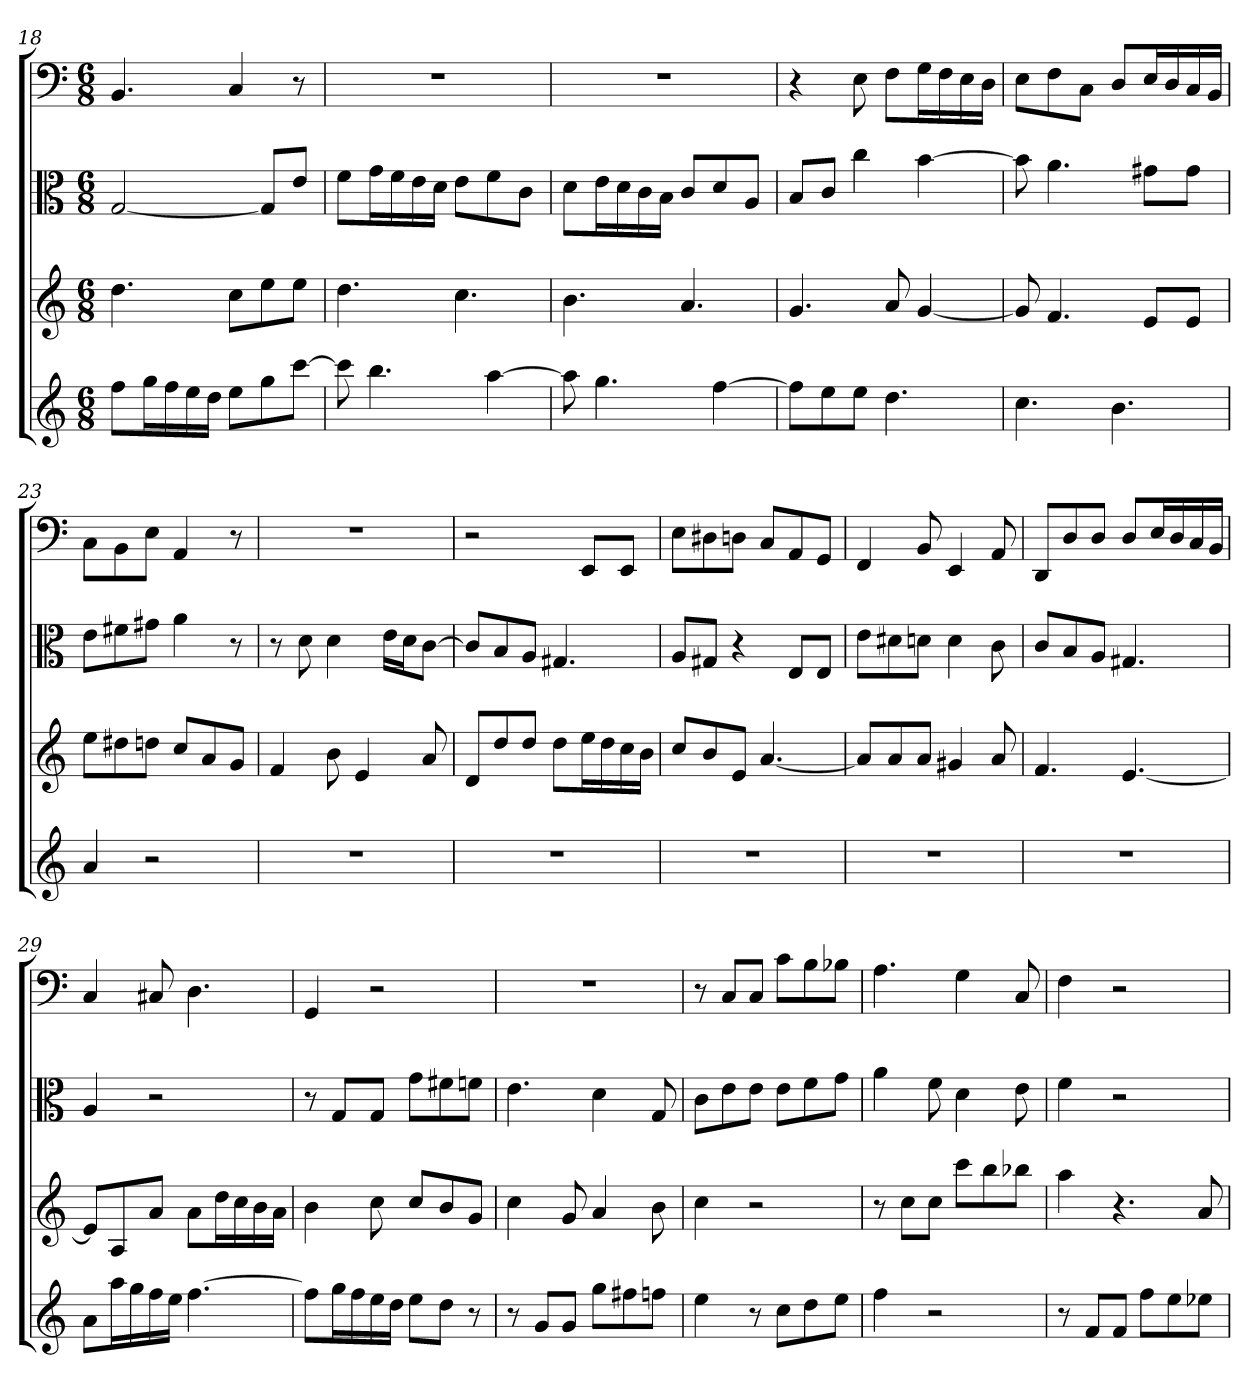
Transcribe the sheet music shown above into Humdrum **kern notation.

**kern	**kern	**kern	**kern
*part4	*part3	*part2	*part1
*staff4	*staff3	*staff2	*staff1
*	*	*clefC3	*clefF4
*k[]	*k[]	*k[]	*k[]
*C:	*C:	*C:	*C:
*M6/8	*M6/8	*M6/8	*M6/8
=18	=18	=18	=18
8ffL	4.dd	[2G	4.BB
16ggL	.	.	.
16ff	.	.	.
16ee	.	.	.
16ddJJ	.	.	.
8eeL	8ccL	.	4C
8gg	8ee	8G/L]	.
[8cccJ	8eeJ	8e/J	8r
=19	=19	=19	=19
8ccc]	4.dd	8f\L	2.r
4.bb	.	16g\L	.
.	.	16f\	.
.	.	16e\	.
.	.	16d\JJ	.
.	4.cc	8e\L	.
[4aa	.	8f\	.
.	.	8c\J	.
=20	=20	=20	=20
8aa]	4.b	8d\L	2.r
4.gg	.	16e\L	.
.	.	16d\	.
.	.	16c\	.
.	.	16B\JJ	.
.	4.a	8c/L	.
[4ff	.	8d/	.
.	.	8A/J	.
=21	=21	=21	=21
8ffL]	4.g	8B/L	4r
8ee	.	8c/J	.
8eeJ	.	4cc	8E
4.dd	8a	.	8F\L
.	[4g	[4b	16G\L
.	.	.	16F\
.	.	.	16E\
.	.	.	16D\JJ
=22	=22	=22	=22
4.cc	8g]	8b]	8E\L
.	4.f	4.a	8F\
.	.	.	8C\J
4.b	.	.	8D/L
.	8eL	8g#X\L	16E/L
.	.	.	16D/
.	8eJ	8g#\J	16C/
.	.	.	16BB/JJ
=23	=23	=23	=23
4a	8eeL	8e\L	8C\L
.	8dd#X	8f#X\	8BB\
2r	8ddnJ	8g#X\J	8E\J
.	8ccL	4a	4AA
.	8a	.	.
.	8gJ	8r	8r
=24	=24	=24	=24
2.r	4f	8r	2.r
.	.	8d	.
.	8b	4d	.
.	4e	.	.
.	.	16e\LL	.
.	.	16d\J	.
.	8a	[8c\J	.
=25	=25	=25	=25
2.r	8dL	8c/L]	2r
.	8dd	8B/	.
.	8ddJ	8A/J	.
.	8ddL	4.G#X	.
.	16eeL	.	8EE/L
.	16dd	.	.
.	16cc	.	8EE/J
.	16bJJ	.	.
=26	=26	=26	=26
2.r	8ccL	8A/L	8E\L
.	8b	8G#X/J	8D#X\
.	8eJ	4r	8Dn\J
.	[4.a	.	8C/L
.	.	8E/L	8AA/
.	.	8E/J	8GG/J
=27	=27	=27	=27
2.r	8aL]	8e\L	4FF
.	8a	8d#X\	.
.	8aJ	8dn\J	8BB
.	4g#X	4d	4EE
.	8a	8c	8AA
=28	=28	=28	=28
2.r	4.f	8c/L	8DD/L
.	.	8B/	8D/
.	.	8A/J	8D/J
.	[4.e	4.G#X	8D/L
.	.	.	16E/L
.	.	.	16D/
.	.	.	16C/
.	.	.	16BB/JJ
=29	=29	=29	=29
8aL	8eL]	4A	4C
16aaL	8A	.	.
16gg	.	.	.
16ff	8aJ	2r	8C#X
16eeJJ	.	.	.
[4.ff	8aL	.	4.D
.	16ddL	.	.
.	16cc	.	.
.	16b	.	.
.	16aJJ	.	.
=30	=30	=30	=30
8ffL]	4b	8r	4GG
16ggL	.	8G/L	.
16ff	.	.	.
16ee	8cc	8G/J	2r
16ddJJ	.	.	.
8eeL	8ccL	8g\L	.
8ddJ	8b	8f#X\	.
8r	8gJ	8fn\J	.
=31	=31	=31	=31
8r	4cc	4.e	2.r
8gL	.	.	.
8gJ	8g	.	.
8ggL	4a	4d	.
8ff#X	.	.	.
8ffnJ	8b	8G	.
=32	=32	=32	=32
4ee	4cc	8c\L	8r
.	.	8e\	8C/L
8r	2r	8e\J	8C/J
8ccL	.	8e\L	8c\L
8dd	.	8f\	8B\
8eeJ	.	8g\J	8B-X\J
=33	=33	=33	=33
4ff	8r	4a	4.A
.	8ccL	.	.
2r	8ccJ	8f	.
.	8cccL	4d	4G
.	8bb	.	.
.	8bb-XJ	8e	8C
=34	=34	=34	=34
8r	4aa	4f	4F
8fL	.	.	.
8fJ	4.r	2r	2r
8ffL	.	.	.
8ee	.	.	.
8ee-XJ	8a	.	.
=	=	=	=
*-	*-	*-	*-
